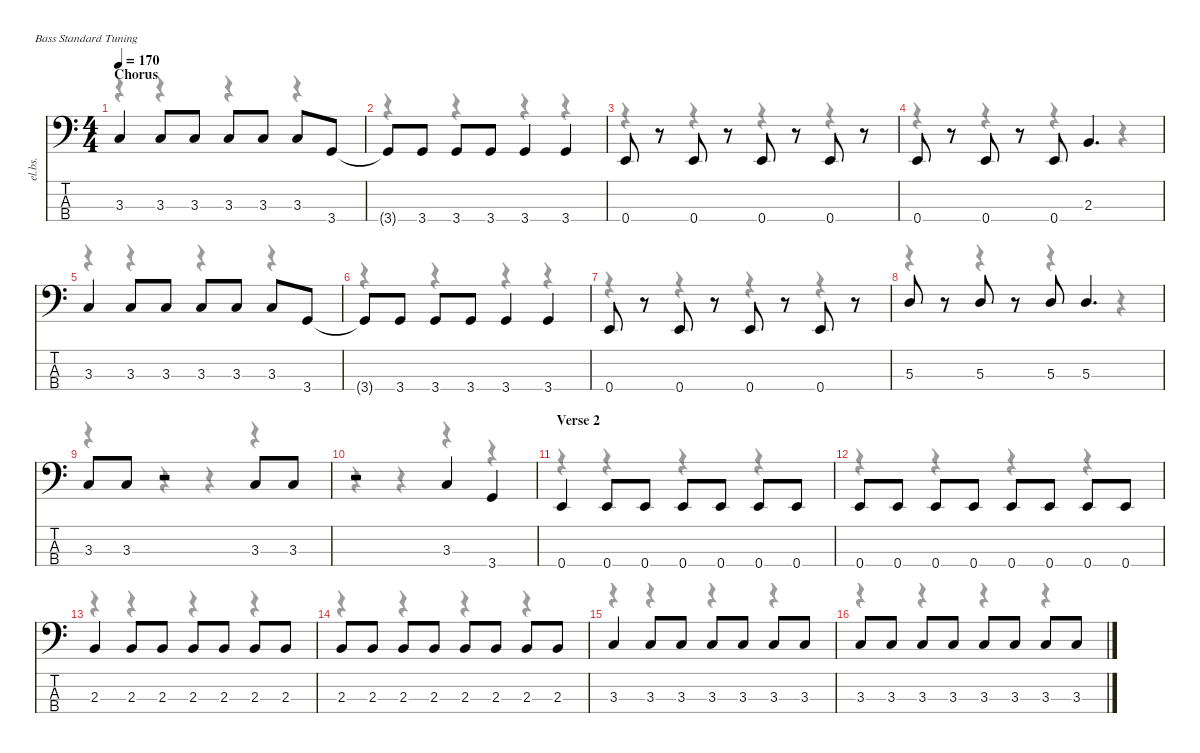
\defaultSystemsLayout 4
\hideDynamics
\bracketExtendMode nobrackets
\otherSystemsTrackNameOrientation horizontal
\track ("Bass" "el.bs.") {instrument electricbasspick}
\staff {score tabs}
\tuning (G2 D2 A1 E1)
\voice
\ts (4 4)
\section ("" "Chorus")
\tempo 170
\clef f4
\ks c
3.3.4{dy f beam Up} 3.3.8{beam Up} 3.3.8{beam Up} 3.3.8{beam Up} 3.3.8{beam Up} 3.3.8{beam Up} 3.4.8{beam Up} |
3.4{t}.8{beam Up} 3.4.8{beam Up} 3.4.8{beam Up} 3.4.8{beam Up} 3.4.4{beam Up} 3.4.4{beam Up} |
0.4.8{beam Up} r.8{beam Up} 0.4.8{beam Up} r.8{beam Up} 0.4.8{beam Up} r.8{beam Up} 0.4.8{beam Up} r.8{beam Up} |
0.4.8{beam Up} r.8{beam Up} 0.4.8{beam Up} r.8{beam Up} 0.4.8{beam Up} 2.3.4{d beam Up} |
3.3.4{beam Up} 3.3.8{beam Up} 3.3.8{beam Up} 3.3.8{beam Up} 3.3.8{beam Up} 3.3.8{beam Up} 3.4.8{beam Up} |
3.4{t}.8{beam Up} 3.4.8{beam Up} 3.4.8{beam Up} 3.4.8{beam Up} 3.4.4{beam Up} 3.4.4{beam Up} |
0.4.8{beam Up} r.8{beam Up} 0.4.8{beam Up} r.8{beam Up} 0.4.8{beam Up} r.8{beam Up} 0.4.8{beam Up} r.8{beam Up} |
5.3.8{beam Up} r.8{beam Up} 5.3.8{beam Up} r.8{beam Up} 5.3.8{beam Up} 5.3.4{d beam Up} |
3.3.8{beam Up} 3.3.8{beam Up} r.2{beam Up} 3.3.8{beam Up} 3.3.8{beam Up} |
r.2{beam Up} 3.3.4{beam Up} 3.4.4{beam Up} |
\section ("" "Verse 2")
0.4.4{beam Up} 0.4.8{beam Up} 0.4.8{beam Up} 0.4.8{beam Up} 0.4.8{beam Up} 0.4.8{beam Up} 0.4.8{beam Up} |
0.4.8{beam Up} 0.4.8{beam Up} 0.4.8{beam Up} 0.4.8{beam Up} 0.4.8{beam Up} 0.4.8{beam Up} 0.4.8{beam Up} 0.4.8{beam Up} |
2.3.4{beam Up} 2.3.8{beam Up} 2.3.8{beam Up} 2.3.8{beam Up} 2.3.8{beam Up} 2.3.8{beam Up} 2.3.8{beam Up} |
2.3.8{beam Up} 2.3.8{beam Up} 2.3.8{beam Up} 2.3.8{beam Up} 2.3.8{beam Up} 2.3.8{beam Up} 2.3.8{beam Up} 2.3.8{beam Up} |
3.3.4{beam Up} 3.3.8{beam Up} 3.3.8{beam Up} 3.3.8{beam Up} 3.3.8{beam Up} 3.3.8{beam Up} 3.3.8{beam Up} |
3.3.8{beam Up} 3.3.8{beam Up} 3.3.8{beam Up} 3.3.8{beam Up} 3.3.8{beam Up} 3.3.8{beam Up} 3.3.8{beam Up} 3.3.8{beam Up}
\voice
\clef f4
\ottava regular
\simile none
\ks c
r.4{dy mf beam Down} r.4{beam Down} r.4{beam Down} r.4{beam Down} |
r.4{beam Down} r.4{beam Down} r.4{beam Down} r.4{beam Down} |
r.4{beam Down} r.4{beam Down} r.4{beam Down} r.4{beam Down} |
r.4{beam Down} r.4{beam Down} r.4{beam Down} r.4{beam Down} |
r.4{beam Down} r.4{beam Down} r.4{beam Down} r.4{beam Down} |
r.4{beam Down} r.4{beam Down} r.4{beam Down} r.4{beam Down} |
r.4{beam Down} r.4{beam Down} r.4{beam Down} r.4{beam Down} |
r.4{beam Down} r.4{beam Down} r.4{beam Down} r.4{beam Down} |
r.4{beam Down} r.4{beam Down} r.4{beam Down} r.4{beam Down} |
r.4{beam Down} r.4{beam Down} r.4{beam Down} r.4{beam Down} |
r.4{beam Down} r.4{beam Down} r.4{beam Down} r.4{beam Down} |
r.4{beam Down} r.4{beam Down} r.4{beam Down} r.4{beam Down} |
r.4{beam Down} r.4{beam Down} r.4{beam Down} r.4{beam Down} |
r.4{beam Down} r.4{beam Down} r.4{beam Down} r.4{beam Down} |
r.4{beam Down} r.4{beam Down} r.4{beam Down} r.4{beam Down} |
r.4{beam Down} r.4{beam Down} r.4{beam Down} r.4{beam Down}
